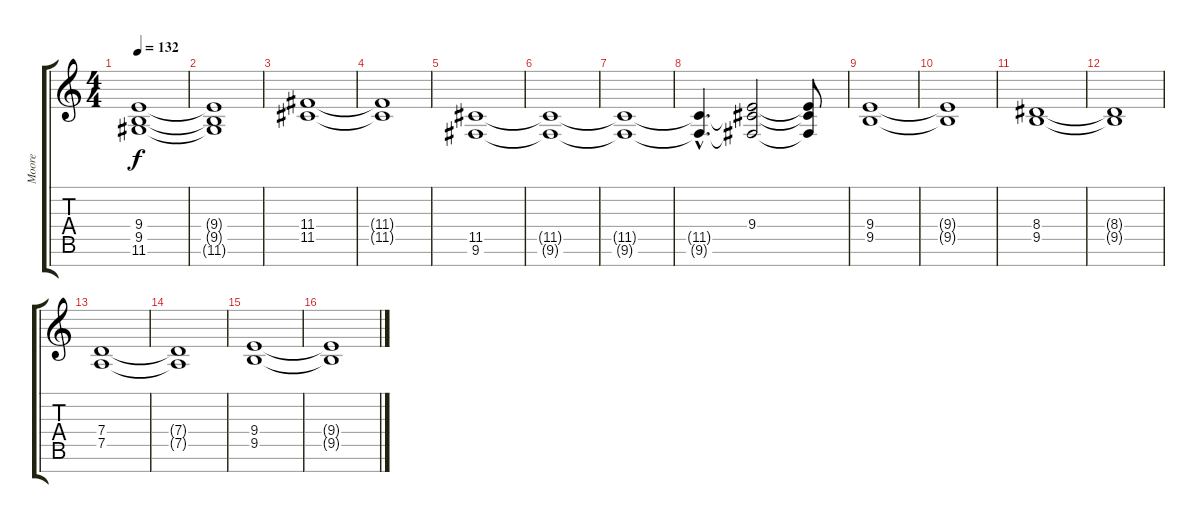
\track ("Moore" "Moore") {instrument lead2sawtooth}
\staff {score tabs}
\tuning (A4 E4 C4 G3 D3 A2 E2) {hide}
\ts (4 4)
\tempo 132
\clef g2
\ks c
(9.4 9.5 11.6).1{dy f} |
(9.4{t} 9.5{t} 11.6{t}).1 |
(11.4 11.5).1 |
(11.4{t} 11.5{t}).1 |
(11.5 9.6).1 |
(11.5{t} 9.6{t}).1 |
(11.5{t} 9.6{t}).1 |
(11.5{hac t} 9.6{hac t}).4{d} (9.4 11.5{t} 9.6{t}).2 (9.4{t} 11.5{t} 9.6{t}).8 |
(9.4 9.5).1 |
(9.4{t} 9.5{t}).1 |
(8.4 9.5).1 |
(8.4{t} 9.5{t}).1 |
(7.4 7.5).1 |
(7.4{t} 7.5{t}).1 |
(9.4 9.5).1 |
(9.4{t} 9.5{t}).1
